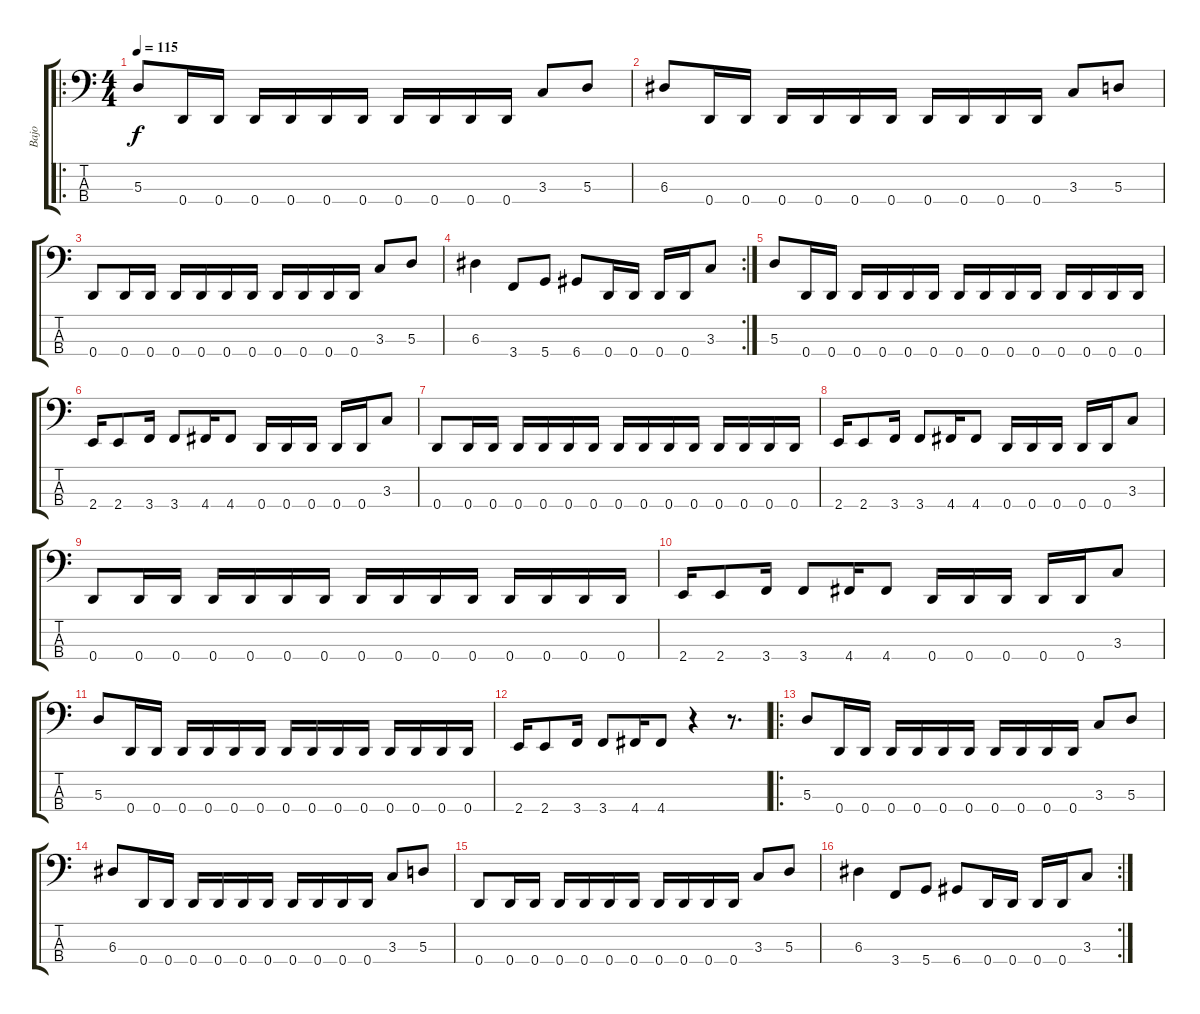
\track ("Bajo" "Bajo") {instrument electricbasspick}
\staff {score tabs}
\tuning (G2 D2 A1 D1) {hide}
\ro
\ts (4 4)
\tempo 115
\clef f4
\ks c
5.3.8{dy f} 0.4.16 0.4.16 0.4.16 0.4.16 0.4.16 0.4.16 0.4.16 0.4.16 0.4.16 0.4.16 3.3.8 5.3.8 |
6.3.8 0.4.16 0.4.16 0.4.16 0.4.16 0.4.16 0.4.16 0.4.16 0.4.16 0.4.16 0.4.16 3.3.8 5.3.8 |
0.4.8 0.4.16 0.4.16 0.4.16 0.4.16 0.4.16 0.4.16 0.4.16 0.4.16 0.4.16 0.4.16 3.3.8 5.3.8 |
\rc 2
6.3.4 3.4.8 5.4.8 6.4.8 0.4.16 0.4.16 0.4.16 0.4.16 3.3.8 |
5.3.8 0.4.16 0.4.16 0.4.16 0.4.16 0.4.16 0.4.16 0.4.16 0.4.16 0.4.16 0.4.16 0.4.16 0.4.16 0.4.16 0.4.16 |
2.4.16 2.4.8 3.4.16 3.4.8 4.4.16 4.4.8 0.4.16 0.4.16 0.4.16 0.4.16 0.4.16 3.3.8 |
0.4.8 0.4.16 0.4.16 0.4.16 0.4.16 0.4.16 0.4.16 0.4.16 0.4.16 0.4.16 0.4.16 0.4.16 0.4.16 0.4.16 0.4.16 |
2.4.16 2.4.8 3.4.16 3.4.8 4.4.16 4.4.8 0.4.16 0.4.16 0.4.16 0.4.16 0.4.16 3.3.8 |
0.4.8 0.4.16 0.4.16 0.4.16 0.4.16 0.4.16 0.4.16 0.4.16 0.4.16 0.4.16 0.4.16 0.4.16 0.4.16 0.4.16 0.4.16 |
2.4.16 2.4.8 3.4.16 3.4.8 4.4.16 4.4.8 0.4.16 0.4.16 0.4.16 0.4.16 0.4.16 3.3.8 |
5.3.8 0.4.16 0.4.16 0.4.16 0.4.16 0.4.16 0.4.16 0.4.16 0.4.16 0.4.16 0.4.16 0.4.16 0.4.16 0.4.16 0.4.16 |
2.4.16 2.4.8 3.4.16 3.4.8 4.4.16 4.4.8 r.4 r.8{d} |
\ro
5.3.8 0.4.16 0.4.16 0.4.16 0.4.16 0.4.16 0.4.16 0.4.16 0.4.16 0.4.16 0.4.16 3.3.8 5.3.8 |
6.3.8 0.4.16 0.4.16 0.4.16 0.4.16 0.4.16 0.4.16 0.4.16 0.4.16 0.4.16 0.4.16 3.3.8 5.3.8 |
0.4.8 0.4.16 0.4.16 0.4.16 0.4.16 0.4.16 0.4.16 0.4.16 0.4.16 0.4.16 0.4.16 3.3.8 5.3.8 |
\rc 2
6.3.4 3.4.8 5.4.8 6.4.8 0.4.16 0.4.16 0.4.16 0.4.16 3.3.8
